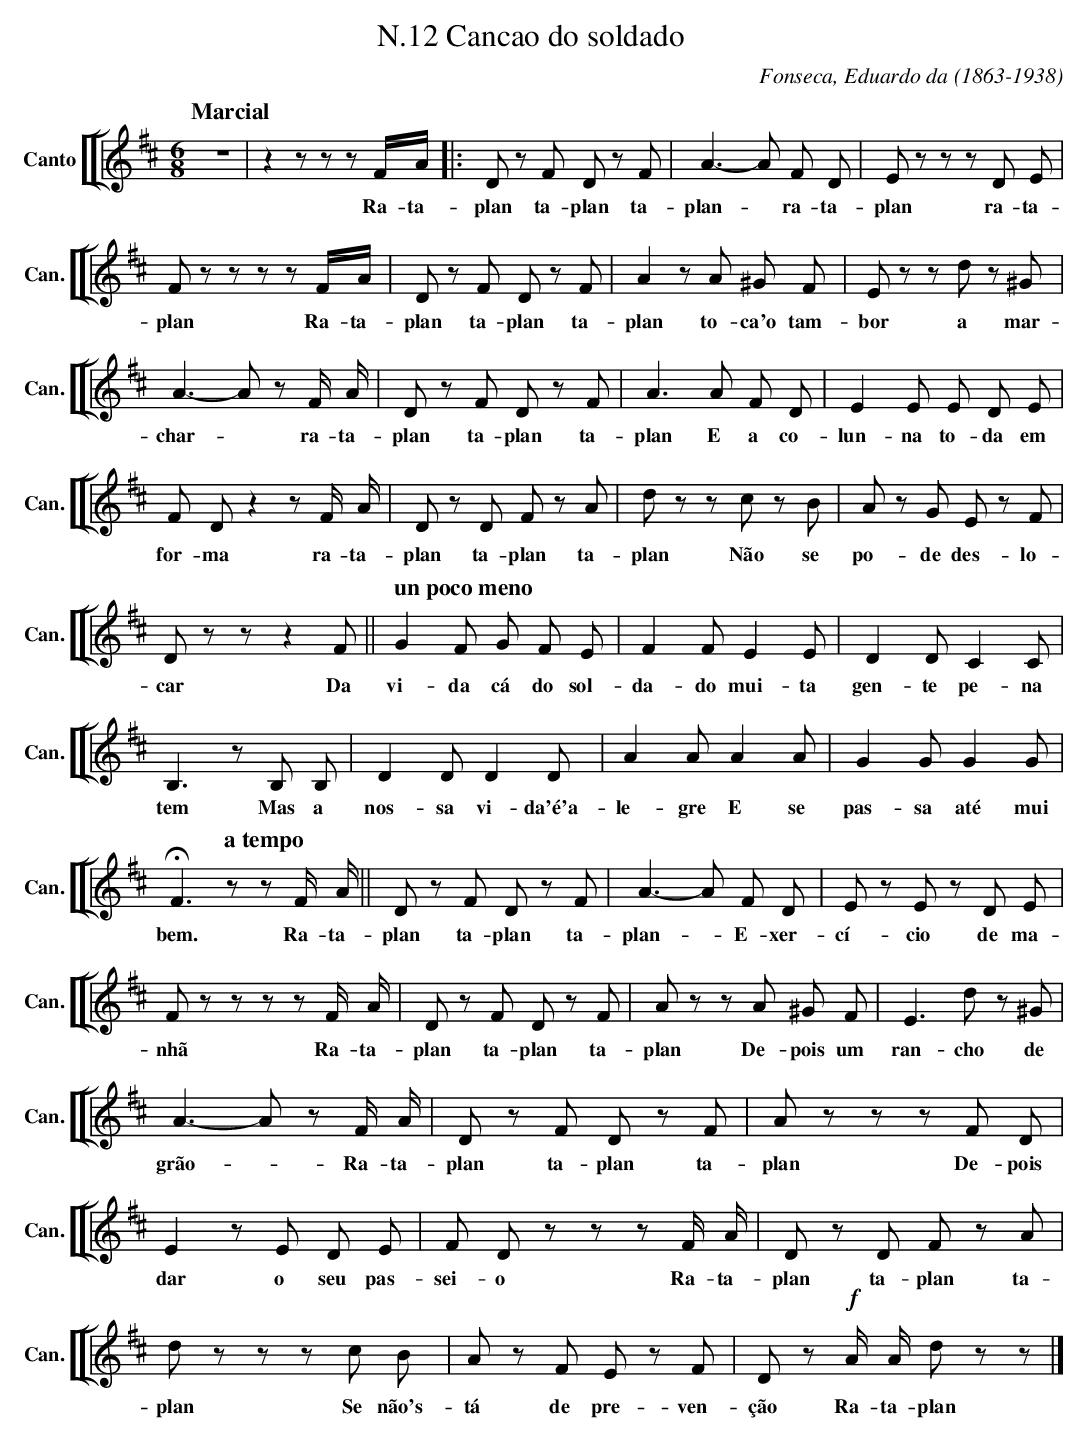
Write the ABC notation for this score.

X:1
T:N.12 Cancao do soldado
C:Fonseca, Eduardo da (1863-1938)
M:6/8
L:1/8
K:D
V: 12 clef=treble name="Canto" sname="Can."
%%staves [[ 12 ]]
[Q:"Marcial"] Z| z2z zzF/A/ |: D z F D z F | A3- A F D | Ezz z D E | Fzz zzF/A/| D z F D z F | A2z \
w: Ra-ta-plan ta-plan ta-plan-~ ra-ta-plan ra-ta-plan Ra-ta-plan ta-plan ta-plan
   A ^G F | Ezz d z ^G| A3- Az F/ A/| D z F D z F | A3 A F D | E2E E D E | F D z2 z \
w: to-ca'o tam-bor a mar-char-~ ra-ta-plan ta-plan ta-plan E a co-lun-na to-da em for-ma
   F/ A/ | D z D F z A | dzz c z B | A z G E z F | D zz z2 F||\
w: ra-ta-plan ta-plan ta-plan N\~ao se po-de des-lo-car  Da
[Q:"un poco meno"] G2F G F E | F2F E2E | D2D C2C | B,3 z B, B, |D2D D2D | A2A A2A | G2G G2G | !fermata!F3 [Q:"a tempo"] zz F/ A/ || D\
w: vi-da c\'a do sol-da-do mui-ta gen-te pe-na tem Mas a nos-sa vi-da'\'e'a-le-gre E se pas-sa at\'e mui bem. Ra-ta-plan
   zF D z F | A3-A F D |  E z E z D E | F z zzzF/ A/ | D z F D z F | A z z A ^G F | E3 d z ^G | A3-A z F/ A/ | \
w: ta-plan ta-plan-- E-xer-c\'i-cio de ma-nh\~a Ra-ta-plan ta-plan ta-plan De-pois um ran-cho de gr\~ao-- Ra-ta-
   D z F D z F | A zzz F D | E2z E D E | F D zzz F/ A/ | D z D F z A | d zzz c B | A z F E z F | D z !f! A/ A/ d zz |]
w: plan ta-plan ta-plan  De-pois dar o seu pas-sei-o Ra-ta-plan ta-plan ta-plan Se n\~ao's-t\'a de pre-ven-\cc\~ao Ra-ta-plan
